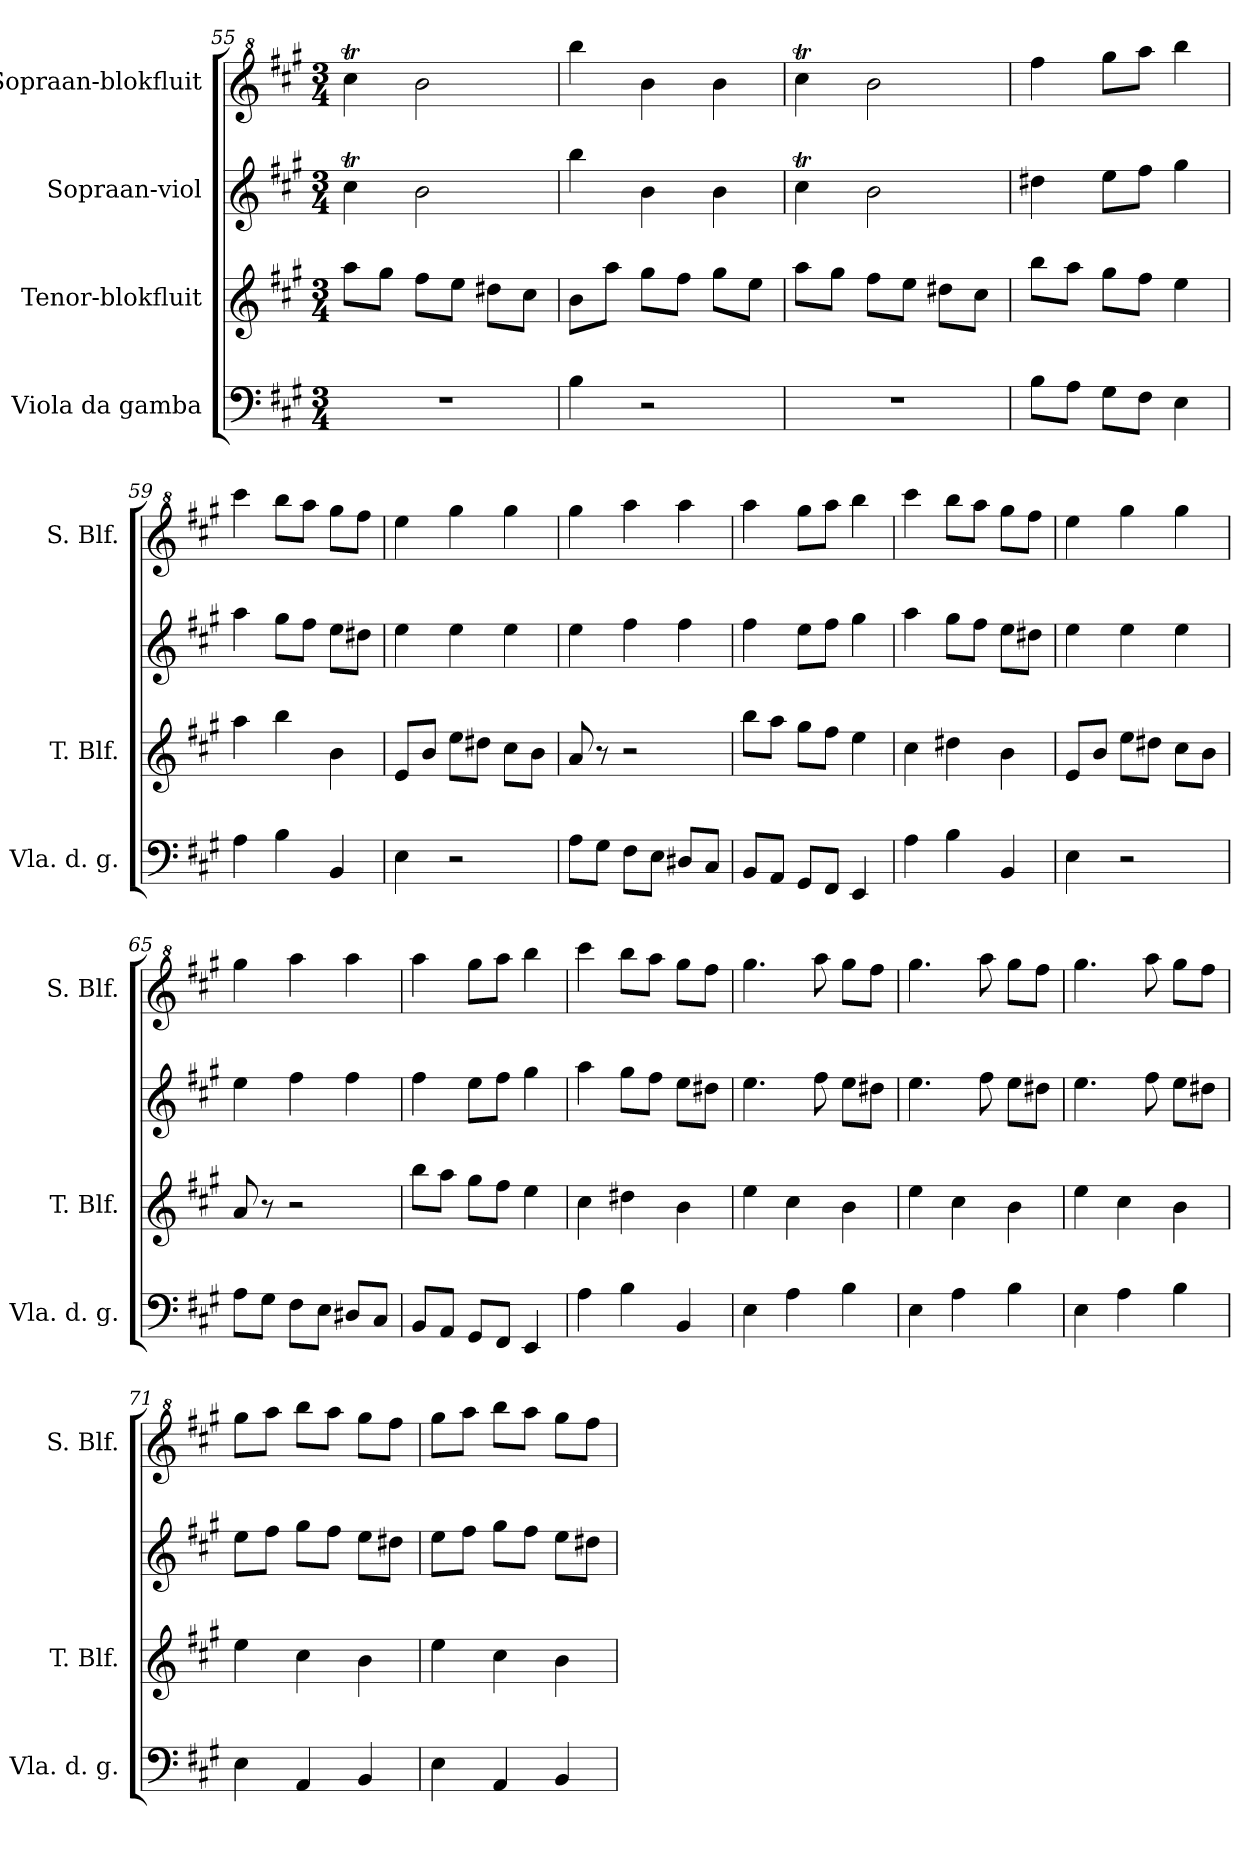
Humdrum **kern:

**kern	**kern	**kern	**kern
*part4	*part3	*part2	*part1
*staff4	*staff3	*staff2	*staff1
*I"Viola da gamba	*I"Tenor-blokfluit	*I"Sopraan-viol	*I"Sopraan-blokfluit
*I'Vla. d. g.	*I'T. Blf.	*	*I'S. Blf.
*clefF4	*clefG2	*clefG2	*clefG^2
*k[f#c#g#]	*k[f#c#g#]	*k[f#c#g#]	*k[f#c#g#]
*M3/4	*M3/4	*M3/4	*M3/4
=55	=55	=55	=55
2.r	8aa\L	4cc#t\	4ccc#t\
.	8gg#\J	.	.
.	8ff#\L	2b\	2bb\
.	8ee\J	.	.
.	8dd#X\L	.	.
.	8cc#\J	.	.
!!LO:LB:g=z
=56	=56	=56	=56
4B\	8b\L	4bb\	4bbb\
.	8aa\J	.	.
2r	8gg#\L	4b\	4bb\
.	8ff#\J	.	.
.	8gg#\L	4b\	4bb\
.	8ee\J	.	.
=57	=57	=57	=57
2.r	8aa\L	4cc#t\	4ccc#t\
.	8gg#\J	.	.
.	8ff#\L	2b\	2bb\
.	8ee\J	.	.
.	8dd#X\L	.	.
.	8cc#\J	.	.
=58	=58	=58	=58
8B\L	8bb\L	4dd#X\	4fff#\
8A\J	8aa\J	.	.
8G#\L	8gg#\L	8ee\L	8ggg#\L
8F#\J	8ff#\J	8ff#\J	8aaa\J
4E\	4ee\	4gg#\	4bbb\
=59	=59	=59	=59
4A\	4aa\	4aa\	4cccc#\
4B\	4bb\	8gg#\L	8bbb\L
.	.	8ff#\J	8aaa\J
4BB/	4b\	8ee\L	8ggg#\L
.	.	8dd#X\J	8fff#\J
=60	=60	=60	=60
4E\	8e/L	4ee\	4eee\
.	8b/J	.	.
2r	8ee\L	4ee\	4ggg#\
.	8dd#X\J	.	.
.	8cc#\L	4ee\	4ggg#\
.	8b\J	.	.
!!LO:LB:g=z
=61	=61	=61	=61
8A\L	8a/	4ee\	4ggg#\
8G#\J	8r	.	.
8F#\L	2r	4ff#\	4aaa\
8E\J	.	.	.
8D#X/L	.	4ff#\	4aaa\
8C#/J	.	.	.
=62	=62	=62	=62
8BB/L	8bb\L	4ff#\	4aaa\
8AA/J	8aa\J	.	.
8GG#/L	8gg#\L	8ee\L	8ggg#\L
8FF#/J	8ff#\J	8ff#\J	8aaa\J
4EE/	4ee\	4gg#\	4bbb\
=63	=63	=63	=63
4A\	4cc#\	4aa\	4cccc#\
4B\	4dd#X\	8gg#\L	8bbb\L
.	.	8ff#\J	8aaa\J
4BB/	4b\	8ee\L	8ggg#\L
.	.	8dd#X\J	8fff#\J
=64	=64	=64	=64
4E\	8e/L	4ee\	4eee\
.	8b/J	.	.
2r	8ee\L	4ee\	4ggg#\
.	8dd#X\J	.	.
.	8cc#\L	4ee\	4ggg#\
.	8b\J	.	.
=65	=65	=65	=65
8A\L	8a/	4ee\	4ggg#\
8G#\J	8r	.	.
8F#\L	2r	4ff#\	4aaa\
8E\J	.	.	.
8D#X/L	.	4ff#\	4aaa\
8C#/J	.	.	.
!!LO:PB:g=z
=66	=66	=66	=66
8BB/L	8bb\L	4ff#\	4aaa\
8AA/J	8aa\J	.	.
8GG#/L	8gg#\L	8ee\L	8ggg#\L
8FF#/J	8ff#\J	8ff#\J	8aaa\J
4EE/	4ee\	4gg#\	4bbb\
=67	=67	=67	=67
4A\	4cc#\	4aa\	4cccc#\
4B\	4dd#X\	8gg#\L	8bbb\L
.	.	8ff#\J	8aaa\J
4BB/	4b\	8ee\L	8ggg#\L
.	.	8dd#X\J	8fff#\J
=68	=68	=68	=68
4E\	4ee\	4.ee\	4.ggg#\
4A\	4cc#\	.	.
.	.	8ff#\	8aaa\
4B\	4b\	8ee\L	8ggg#\L
.	.	8dd#X\J	8fff#\J
=69	=69	=69	=69
4E\	4ee\	4.ee\	4.ggg#\
4A\	4cc#\	.	.
.	.	8ff#\	8aaa\
4B\	4b\	8ee\L	8ggg#\L
.	.	8dd#X\J	8fff#\J
=70	=70	=70	=70
4E\	4ee\	4.ee\	4.ggg#\
4A\	4cc#\	.	.
.	.	8ff#\	8aaa\
4B\	4b\	8ee\L	8ggg#\L
.	.	8dd#X\J	8fff#\J
=71	=71	=71	=71
4E\	4ee\	8ee\L	8ggg#\L
.	.	8ff#\J	8aaa\J
4AA/	4cc#\	8gg#\L	8bbb\L
.	.	8ff#\J	8aaa\J
4BB/	4b\	8ee\L	8ggg#\L
.	.	8dd#X\J	8fff#\J
!!LO:LB:g=z
=72	=72	=72	=72
4E\	4ee\	8ee\L	8ggg#\L
.	.	8ff#\J	8aaa\J
4AA/	4cc#\	8gg#\L	8bbb\L
.	.	8ff#\J	8aaa\J
4BB/	4b\	8ee\L	8ggg#\L
.	.	8dd#X\J	8fff#\J
=	=	=	=
*-	*-	*-	*-
